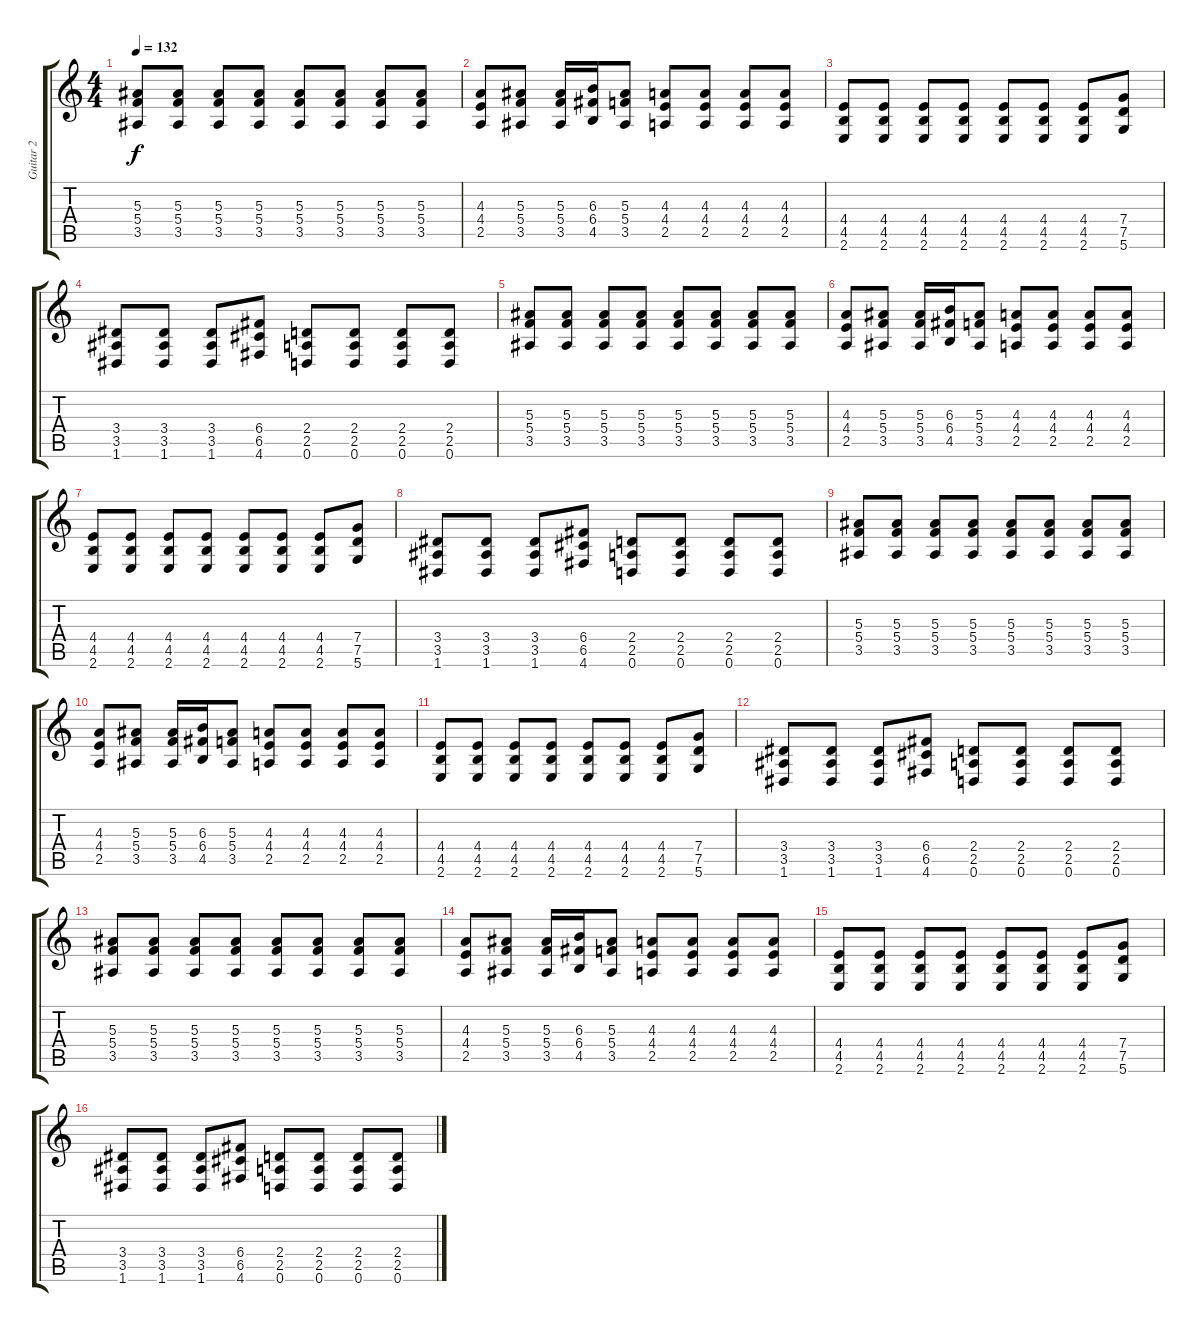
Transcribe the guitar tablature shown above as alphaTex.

\track ("Guitar 2" "Guitar 2") {instrument overdrivenguitar}
\staff {score tabs}
\tuning (D4 A3 F3 C3 G2 D2) {hide}
\ts (4 4)
\tempo 132
\clef g2
\ks c
(5.3 5.4 3.5).8{dy f} (5.3 5.4 3.5).8 (5.3 5.4 3.5).8 (5.3 5.4 3.5).8 (5.3 5.4 3.5).8 (5.3 5.4 3.5).8 (5.3 5.4 3.5).8 (5.3 5.4 3.5).8 |
(4.3 4.4 2.5).8 (5.3 5.4 3.5).8 (5.3 5.4 3.5).16 (6.3 6.4 4.5).16 (5.3 5.4 3.5).8 (4.3 4.4 2.5).8 (4.3 4.4 2.5).8 (4.3 4.4 2.5).8 (4.3 4.4 2.5).8 |
(4.4 4.5 2.6).8 (4.4 4.5 2.6).8 (4.4 4.5 2.6).8 (4.4 4.5 2.6).8 (4.4 4.5 2.6).8 (4.4 4.5 2.6).8 (4.4 4.5 2.6).8 (7.4 7.5 5.6).8 |
(3.4 3.5 1.6).8 (3.4 3.5 1.6).8 (3.4 3.5 1.6).8 (6.4 6.5 4.6).8 (2.4 2.5 0.6).8 (2.4 2.5 0.6).8 (2.4 2.5 0.6).8 (2.4 2.5 0.6).8 |
(5.3 5.4 3.5).8 (5.3 5.4 3.5).8 (5.3 5.4 3.5).8 (5.3 5.4 3.5).8 (5.3 5.4 3.5).8 (5.3 5.4 3.5).8 (5.3 5.4 3.5).8 (5.3 5.4 3.5).8 |
(4.3 4.4 2.5).8 (5.3 5.4 3.5).8 (5.3 5.4 3.5).16 (6.3 6.4 4.5).16 (5.3 5.4 3.5).8 (4.3 4.4 2.5).8 (4.3 4.4 2.5).8 (4.3 4.4 2.5).8 (4.3 4.4 2.5).8 |
(4.4 4.5 2.6).8 (4.4 4.5 2.6).8 (4.4 4.5 2.6).8 (4.4 4.5 2.6).8 (4.4 4.5 2.6).8 (4.4 4.5 2.6).8 (4.4 4.5 2.6).8 (7.4 7.5 5.6).8 |
(3.4 3.5 1.6).8 (3.4 3.5 1.6).8 (3.4 3.5 1.6).8 (6.4 6.5 4.6).8 (2.4 2.5 0.6).8 (2.4 2.5 0.6).8 (2.4 2.5 0.6).8 (2.4 2.5 0.6).8 |
(5.3 5.4 3.5).8 (5.3 5.4 3.5).8 (5.3 5.4 3.5).8 (5.3 5.4 3.5).8 (5.3 5.4 3.5).8 (5.3 5.4 3.5).8 (5.3 5.4 3.5).8 (5.3 5.4 3.5).8 |
(4.3 4.4 2.5).8 (5.3 5.4 3.5).8 (5.3 5.4 3.5).16 (6.3 6.4 4.5).16 (5.3 5.4 3.5).8 (4.3 4.4 2.5).8 (4.3 4.4 2.5).8 (4.3 4.4 2.5).8 (4.3 4.4 2.5).8 |
(4.4 4.5 2.6).8 (4.4 4.5 2.6).8 (4.4 4.5 2.6).8 (4.4 4.5 2.6).8 (4.4 4.5 2.6).8 (4.4 4.5 2.6).8 (4.4 4.5 2.6).8 (7.4 7.5 5.6).8 |
(3.4 3.5 1.6).8 (3.4 3.5 1.6).8 (3.4 3.5 1.6).8 (6.4 6.5 4.6).8 (2.4 2.5 0.6).8 (2.4 2.5 0.6).8 (2.4 2.5 0.6).8 (2.4 2.5 0.6).8 |
(5.3 5.4 3.5).8 (5.3 5.4 3.5).8 (5.3 5.4 3.5).8 (5.3 5.4 3.5).8 (5.3 5.4 3.5).8 (5.3 5.4 3.5).8 (5.3 5.4 3.5).8 (5.3 5.4 3.5).8 |
(4.3 4.4 2.5).8 (5.3 5.4 3.5).8 (5.3 5.4 3.5).16 (6.3 6.4 4.5).16 (5.3 5.4 3.5).8 (4.3 4.4 2.5).8 (4.3 4.4 2.5).8 (4.3 4.4 2.5).8 (4.3 4.4 2.5).8 |
(4.4 4.5 2.6).8 (4.4 4.5 2.6).8 (4.4 4.5 2.6).8 (4.4 4.5 2.6).8 (4.4 4.5 2.6).8 (4.4 4.5 2.6).8 (4.4 4.5 2.6).8 (7.4 7.5 5.6).8 |
(3.4 3.5 1.6).8 (3.4 3.5 1.6).8 (3.4 3.5 1.6).8 (6.4 6.5 4.6).8 (2.4 2.5 0.6).8 (2.4 2.5 0.6).8 (2.4 2.5 0.6).8 (2.4 2.5 0.6).8
